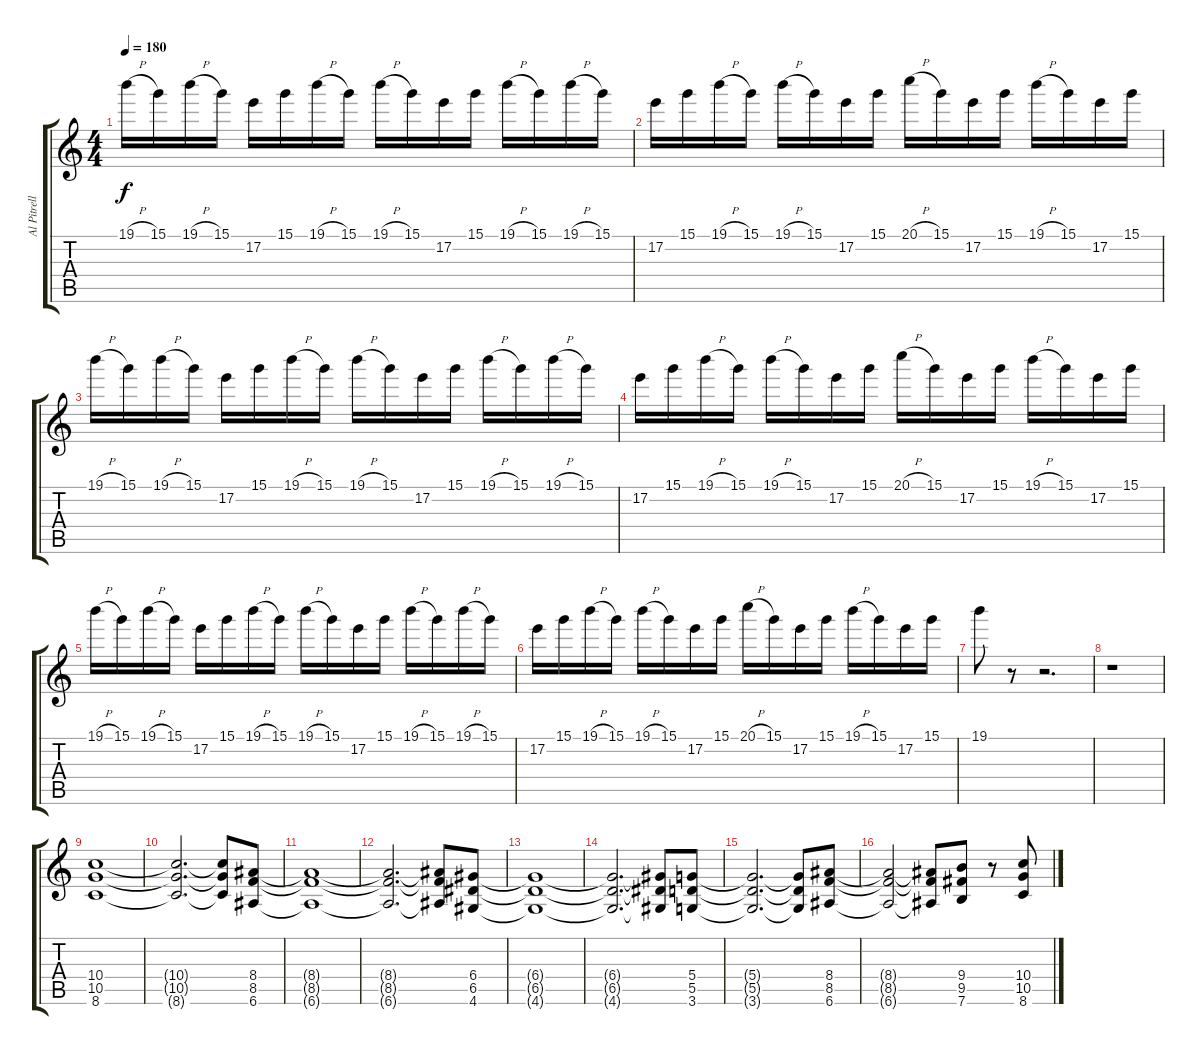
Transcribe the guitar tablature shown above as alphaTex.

\track ("Al Pitrelli" "Al Pitrell") {instrument distortionguitar}
\staff {score tabs}
\tuning (E4 B3 G3 D3 A2 E2) {hide}
\ts (4 4)
\tempo 180
\clef g2
\ks c
19.1{h}.16{dy f} 15.1.16 19.1{h}.16 15.1.16 17.2.16 15.1.16 19.1{h}.16 15.1.16 19.1{h}.16 15.1.16 17.2.16 15.1.16 19.1{h}.16 15.1.16 19.1{h}.16 15.1.16 |
17.2.16 15.1.16 19.1{h}.16 15.1.16 19.1{h}.16 15.1.16 17.2.16 15.1.16 20.1{h}.16 15.1.16 17.2.16 15.1.16 19.1{h}.16 15.1.16 17.2.16 15.1.16 |
19.1{h}.16 15.1.16 19.1{h}.16 15.1.16 17.2.16 15.1.16 19.1{h}.16 15.1.16 19.1{h}.16 15.1.16 17.2.16 15.1.16 19.1{h}.16 15.1.16 19.1{h}.16 15.1.16 |
17.2.16 15.1.16 19.1{h}.16 15.1.16 19.1{h}.16 15.1.16 17.2.16 15.1.16 20.1{h}.16 15.1.16 17.2.16 15.1.16 19.1{h}.16 15.1.16 17.2.16 15.1.16 |
19.1{h}.16 15.1.16 19.1{h}.16 15.1.16 17.2.16 15.1.16 19.1{h}.16 15.1.16 19.1{h}.16 15.1.16 17.2.16 15.1.16 19.1{h}.16 15.1.16 19.1{h}.16 15.1.16 |
17.2.16 15.1.16 19.1{h}.16 15.1.16 19.1{h}.16 15.1.16 17.2.16 15.1.16 20.1{h}.16 15.1.16 17.2.16 15.1.16 19.1{h}.16 15.1.16 17.2.16 15.1.16 |
19.1.8 r.8 r.2{d} |
r.1 |
(10.4 10.5 8.6).1{volume 13} |
(10.4{t} 10.5{t} 8.6{t}).2{d} (10.4{t} 10.5{t} 8.6{t}).8 (8.4 8.5 6.6).8 |
(8.4{t} 8.5{t} 6.6{t}).1 |
(8.4{t} 8.5{t} 6.6{t}).2{d} (8.4{t} 8.5{t} 6.6{t}).8 (6.4 6.5 4.6).8 |
(6.4{t} 6.5{t} 4.6{t}).1 |
(6.4{t} 6.5{t} 4.6{t}).2{d} (6.4{t} 6.5{t} 4.6{t}).8 (5.4 5.5 3.6).8 |
(5.4{t} 5.5{t} 3.6{t}).2{d} (5.4{t} 5.5{t} 3.6{t}).8 (8.4 8.5 6.6).8 |
(8.4{t} 8.5{t} 6.6{t}).2 (8.4{t} 8.5{t} 6.6{t}).8 (9.4 9.5 7.6).8 r.8 (10.4 10.5 8.6).8
